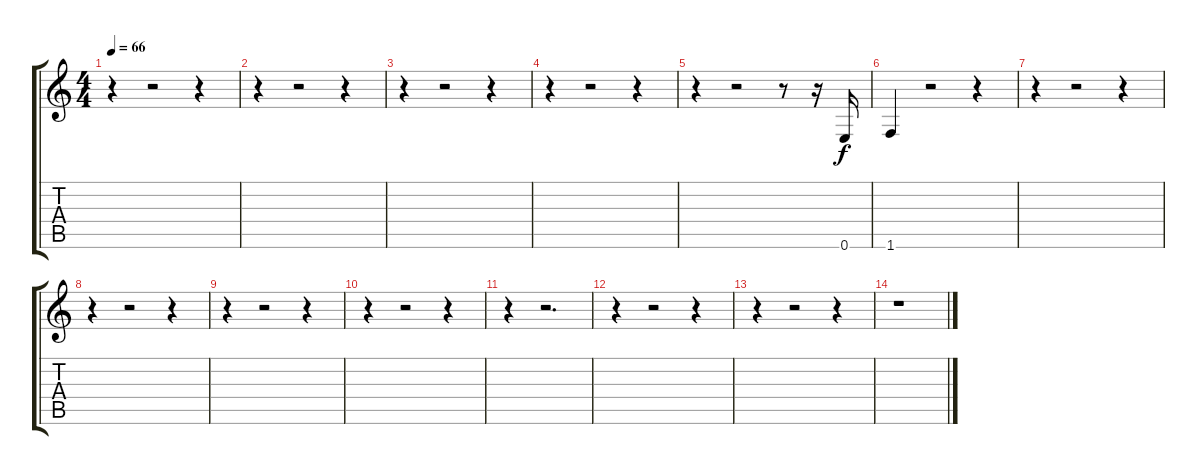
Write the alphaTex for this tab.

\track "" {instrument electricbassfinger}
\staff {score tabs}
\tuning (E4 B3 G3 D3 A2 E2) {hide}
\ts (4 4)
\tempo 66
\clef g2
\ks c
r.4{dy f instrument electricbassfinger} r.2 r.4 |
r.4 r.2 r.4 |
r.4 r.2 r.4 |
r.4 r.2 r.4 |
r.4 r.2 r.8 r.16 0.6.16 |
1.6.4 r.2 r.4 |
r.4 r.2 r.4 |
r.4 r.2 r.4 |
r.4 r.2 r.4 |
r.4 r.2 r.4 |
r.4 r.2{d} |
r.4 r.2 r.4 |
r.4 r.2 r.4 |
r.1
